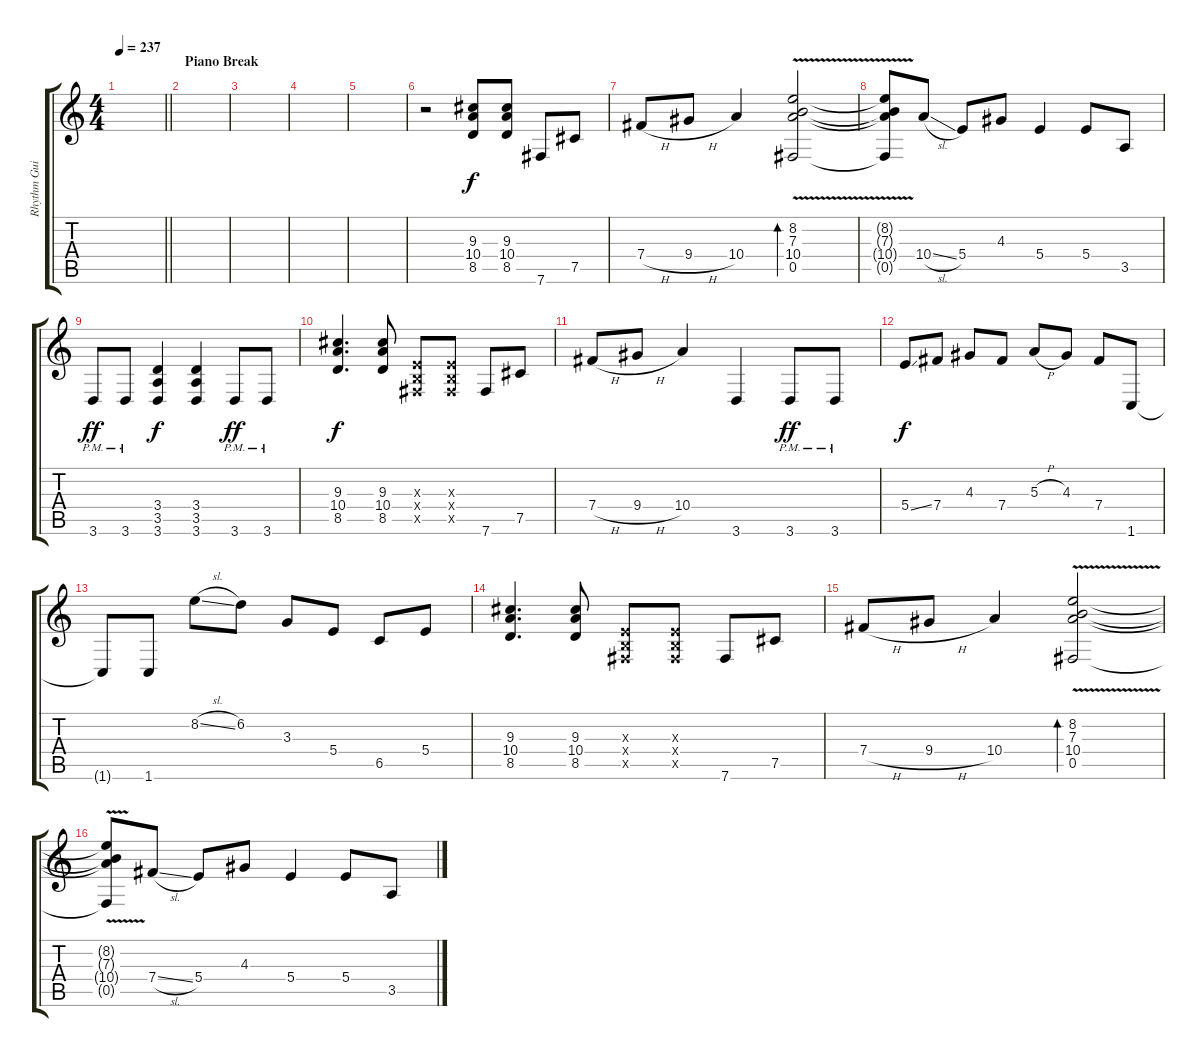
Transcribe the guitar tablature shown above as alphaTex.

\track ("Rhythm Guitar R" "Rhythm Gui") {instrument distortionguitar}
\staff {score tabs}
\tuning (Db4 Ab3 E3 B2 Gb2 B1) {hide}
\ts (4 4)
\tempo 237
\clef g2
\barLineRight lightlight
\ks c
|
\section ("" "Piano Break")
|
|
|
|
r.2 (9.3 10.4 8.5).8 (9.3 10.4 8.5).8 7.6.8 7.5.8 |
7.4{h}.8 9.4{h}.8 10.4.4 (8.2 7.3{v} 10.4 0.5).2{bd 240} |
(8.2{t} 7.3{t} 10.4{t} 0.5{t}).8 10.4{sl}.8 5.4.8 4.3.8 5.4.4 5.4.8 3.5.8 |
3.6{pm}.8{dy ff} 3.6{pm}.8 (3.4 3.5 3.6).4{dy f} (3.4 3.5 3.6).4 3.6{pm}.8{dy ff} 3.6{pm}.8 |
(9.3 10.4 8.5).4{d dy f} (9.3 10.4 8.5).8 (0.3{x} 0.4{x} 0.5{x}).8 (0.3{x} 0.4{x} 0.5{x}).8 7.6.8 7.5.8 |
7.4{h}.8 9.4{h}.8 10.4.4 3.6.4 3.6{pm}.8{dy ff} 3.6{pm}.8 |
5.4{ss}.8{dy f} 7.4.8 4.3.8 7.4.8 5.3{h}.8 4.3.8 7.4.8 1.6.8 |
1.6{t}.8 1.6.8 8.2{sl}.8 6.2.8 3.3.8 5.4.8 6.5.8 5.4.8 |
(9.3 10.4 8.5).4{d} (9.3 10.4 8.5).8 (0.3{x} 0.4{x} 0.5{x}).8 (0.3{x} 0.4{x} 0.5{x}).8 7.6.8 7.5.8 |
7.4{h}.8 9.4{h}.8 10.4.4 (8.2 7.3{v} 10.4 0.5).2{bd 240} |
(8.2{t} 7.3{t} 10.4{t} 0.5{t}).8 7.4{sl}.8 5.4.8 4.3.8 5.4.4 5.4.8 3.5.8
